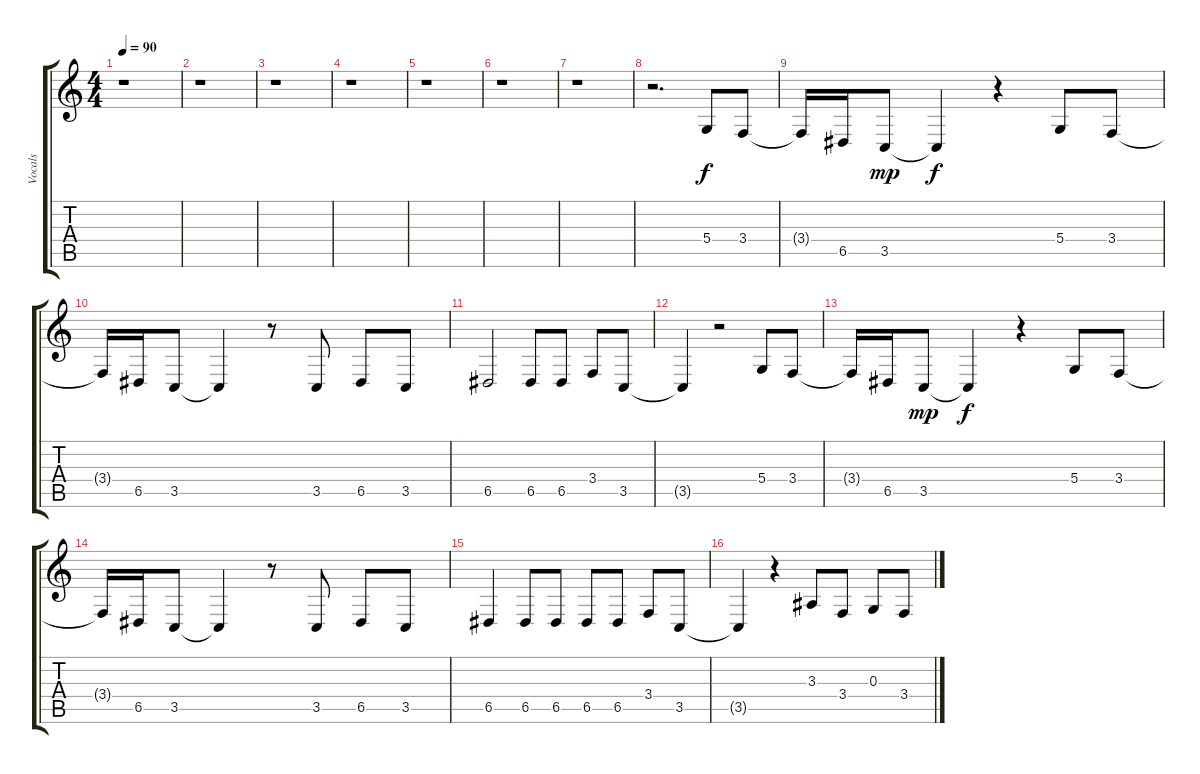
\track ("Vocals" "Vocals") {instrument flute}
\staff {score tabs}
\tuning (E4 B3 G3 D3 A2 E2) {hide}
\ts (4 4)
\tempo 90
\clef g2
\ks c
r.1{dy f instrument flute} |
r.1 |
r.1 |
r.1 |
r.1 |
r.1 |
r.1 |
r.2{d} 5.4.8 3.4.8 |
3.4{t}.16 6.5.16 3.5.8{dy mp} 3.5{t}.4{dy f} r.4 5.4.8 3.4.8 |
3.4{t}.16 6.5.16 3.5.8 3.5{t}.4 r.8 3.5.8 6.5.8 3.5.8 |
6.5.2 6.5.8 6.5.8 3.4.8 3.5.8 |
3.5{t}.4 r.2 5.4.8 3.4.8 |
3.4{t}.16 6.5.16 3.5.8{dy mp} 3.5{t}.4{dy f} r.4 5.4.8 3.4.8 |
3.4{t}.16 6.5.16 3.5.8 3.5{t}.4 r.8 3.5.8 6.5.8 3.5.8 |
6.5.4 6.5.8 6.5.8 6.5.8 6.5.8 3.4.8 3.5.8 |
3.5{t}.4 r.4 3.3.8 3.4.8 0.3.8 3.4.8
